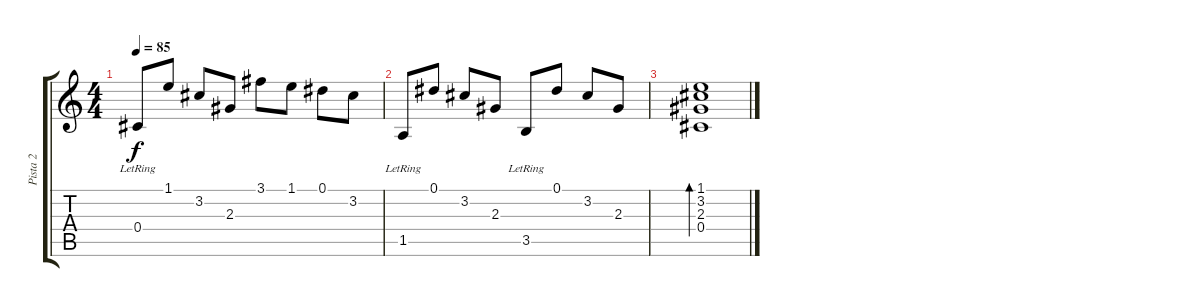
\track ("Pista 2" "Pista 2") {instrument acousticguitarsteel}
\staff {score tabs}
\tuning (Eb4 Bb3 Gb3 Db3 Ab2 Eb2) {hide}
\ts (4 4)
\tempo 85
\clef g2
\ks c
0.4{lr}.8{dy f} 1.1.8 3.2.8 2.3.8 3.1.8 1.1.8 0.1.8 3.2.8 |
1.5{lr}.8 0.1.8 3.2.8 2.3.8 3.5{lr}.8 0.1.8 3.2.8 2.3.8 |
(1.1 3.2 2.3 0.4).1{bd 240}
